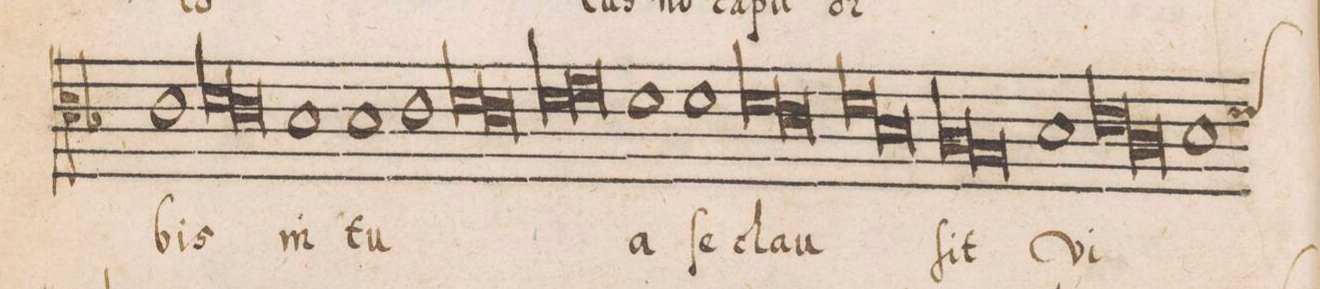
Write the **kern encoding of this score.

**kern	**text
*I"TENOR	*
*clefC4	*
*k[b-]	*
*met(C|)	*
*M2/1	*
1c	-bis
*lig	*
1d	.
=90-	=90-
1c	.
*Xlig	*
1B-	in
=91-	=91-
1B-	tu-
1c	.
=92-	=92-
*lig	*
1d	.
1c	.
*Xlig	*
=93-	=93-
*lig	*
1d	.
1e	.
*Xlig	*
=94-	=94-
1d	-a
1d	ſe
=95-	=95-
*lig	*
1d	clau-
1c	.
*Xlig	*
=96-	=96-
*lig	*
1d	.
1B-	.
*Xlig	*
=97-	=97-
*lig	*
1A	-ſit
1G	.
*Xlig	*
=98-	=98-
1B-	vi-
*lig	*
1c	.
=99-	=99-
1A	.
*Xlig	*
*custos:d	*
1B-	.
=100-	=100-
*-	*-
